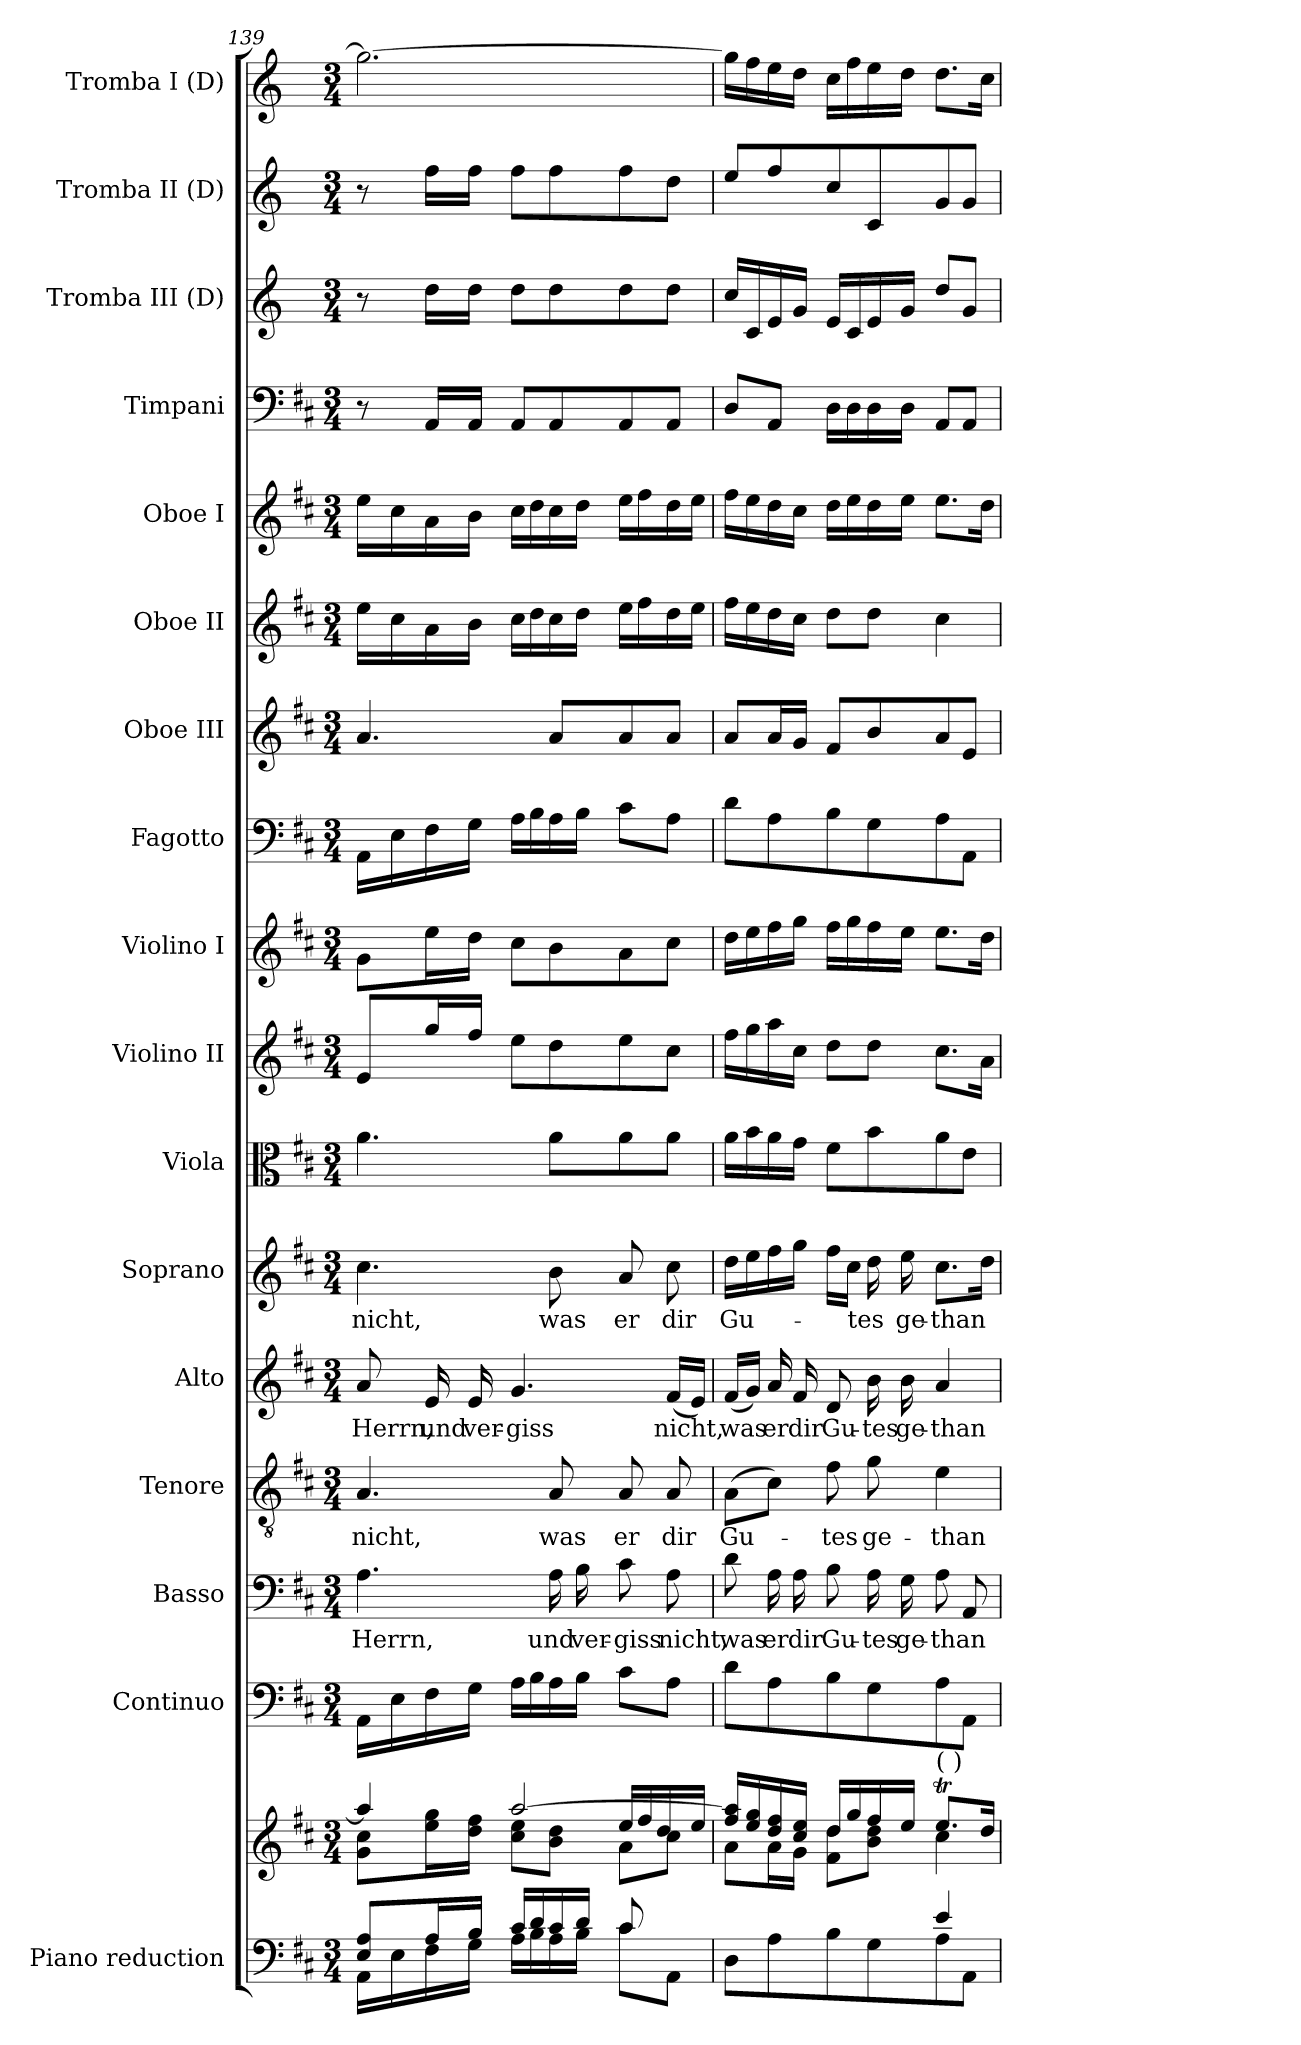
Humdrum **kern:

**kern	**kern	**kern	**kern	**text	**kern	**text	**kern	**text	**kern	**text	**kern	**kern	**kern	**kern	**kern	**kern	**kern	**kern	**kern	**kern	**kern
*part17	*part17	*part16	*part15	*part15	*part14	*part14	*part13	*part13	*part12	*part12	*part11	*part10	*part9	*part8	*part7	*part6	*part5	*part4	*part3	*part2	*part1
*staff18	*staff17	*staff16	*staff15	*staff15	*staff14	*staff14	*staff13	*staff13	*staff12	*staff12	*staff11	*staff10	*staff9	*staff8	*staff7	*staff6	*staff5	*staff4	*staff3	*staff2	*staff1
*I"Piano reduction	*	*I"Continuo	*I"Basso	*	*I"Tenore	*	*I"Alto	*	*I"Soprano	*	*I"Viola	*I"Violino II	*I"Violino I	*I"Fagotto	*I"Oboe III	*I"Oboe II	*I"Oboe I	*I"Timpani	*I"Tromba III (D)	*I"Tromba II (D)	*I"Tromba I (D)
*I'Pno	*	*	*	*	*	*	*	*	*	*	*	*	*	*	*I'Ob	*I'Ob	*I'Ob	*I'Timp	*	*	*
*clefF4	*clefG2	*clefF4	*clefF4	*	*clefGv2	*	*clefG2	*	*clefG2	*	*clefC3	*clefG2	*clefG2	*clefF4	*clefG2	*clefG2	*clefG2	*clefF4	*clefG2	*clefG2	*clefG2
*	*	*	*	*	*	*	*	*	*	*	*	*	*	*	*	*	*	*	*ITrd-1c-2	*ITrd-1c-2	*ITrd-1c-2
*k[f#c#]	*k[f#c#]	*k[f#c#]	*k[f#c#]	*	*k[f#c#]	*	*k[f#c#]	*	*k[f#c#]	*	*k[f#c#]	*k[f#c#]	*k[f#c#]	*k[f#c#]	*k[f#c#]	*k[f#c#]	*k[f#c#]	*k[f#c#]	*k[f#c#]	*k[f#c#]	*k[f#c#]
*M3/4	*M3/4	*M3/4	*M3/4	*	*M3/4	*	*M3/4	*	*M3/4	*	*M3/4	*M3/4	*M3/4	*M3/4	*M3/4	*M3/4	*M3/4	*M3/4	*M3/4	*M3/4	*M3/4
=139	=139	=139	=139	=139	=139	=139	=139	=139	=139	=139	=139	=139	=139	=139	=139	=139	=139	=139	=139	=139	=139
*^	*^	*	*	*	*	*	*	*	*	*	*	*	*	*	*	*	*	*	*	*	*
*	*	*	*^	*	*	*	*	*	*	*	*	*	*	*	*	*	*	*	*	*	*	*	*
*	*	*	*	*^	*	*	*	*	*	*	*	*	*	*	*	*	*	*	*	*	*	*	*	*
!	!	!	!	!	!	!	!	!LO:LY:b	!	!LO:LY:b	!	!LO:LY:b	!	!LO:LY:b	!	!	!	!	!	!	!	!	!	!	!
8E/ 8A/L	16AA\LL	4aa/]	8g\ 8cc#\L	2ryy	8ryy	16AA\LL	4.A\	Herrn,	4.A/	nicht,	8a/	Herrn,	4.cc#\	nicht,	4.a\	8e/L	8g\L	16AA\LL	4.a/	16ee\LL	16ee\LL	8r	8r	8r	2.aa\_
.	16E\	.	.	.	.	16E\	.	.	.	.	.	.	.	.	.	.	.	16E\	.	16cc#\	16cc#\	.	.	.	.
*	*	*	*	*v	*v	*	*	*	*	*	*	*	*	*	*	*	*	*	*	*	*	*	*	*	*
!	!	!	!	!	!	!	!	!	!	!	!LO:LY:b	!	!	!	!	!	!	!	!	!	!	!	!	!
16A/L	16F#\	.	16ee\ 16gg\L	.	16F#\	.	.	.	.	16e/	und	.	.	.	16gg/L	16ee\L	16F#\	.	16a\	16a\	16AA/LL	16ee\LL	16gg\LL	.
!	!	!	!	!	!	!	!	!	!	!	!LO:LY:b	!	!	!	!	!	!	!	!	!	!	!	!	!
16B/JJ	16G\JJ	.	16dd\ 16ff#\JJ	.	16G\JJ	.	.	.	.	16e/	ver-	.	.	.	16ff#/JJ	16dd\JJ	16G\JJ	.	16b\JJ	16b\JJ	16AA/JJ	16ee\JJ	16gg\JJ	.
!	!	!	!	!	!	!	!	!	!	!	!LO:LY:b	!	!	!	!	!	!	!	!	!	!	!	!	!
16c#/LL	16A\LL	[2aa/	8cc#\ 8ee\L	.	16A\LL	.	.	.	.	4.g/	giss	.	.	.	8ee\L	8cc#\L	16A\LL	.	16cc#\LL	16cc#\LL	8AA/L	8ee\L	8gg\L	.
16d/	16B\	.	.	.	16B\	.	.	.	.	.	.	.	.	.	.	.	16B\	.	16dd\	16dd\	.	.	.	.
!	!	!	!	!	!	!	!LO:LY:b	!	!LO:LY:b	!	!	!	!LO:LY:b	!	!	!	!	!	!	!	!	!	!	!
16c#/	16A\	.	8b\ 8dd\J	.	16A\	16A\	und	8A/	was	.	.	8b\	was	8a\L	8dd\	8b\	16A\	8a/L	16cc#\	16cc#\	8AA/	8ee\	8gg\	.
!	!	!	!	!	!	!	!LO:LY:b	!	!	!	!	!	!	!	!	!	!	!	!	!	!	!	!	!
16d/JJ	16B\JJ	.	.	.	16B\JJ	16B\	ver-	.	.	.	.	.	.	.	.	.	16B\JJ	.	16dd\JJ	16dd\JJ	.	.	.	.
!	!	!	!	!	!	!	!LO:LY:b	!	!LO:LY:b	!	!	!	!LO:LY:b	!	!	!	!	!	!	!	!	!	!	!
8c#/L	8c#\L	.	8a\L	16ee/LL	8c#\L	8c#\	giss	8A/	er	.	.	8a/	er	8a\	8ee\	8a\	8c#\L	8a/	16ee\LL	16ee\LL	8AA/	8ee\	8gg\	.
.	.	.	.	16ff#/	.	.	.	.	.	.	.	.	.	.	.	.	.	.	16ff#\	16ff#\	.	.	.	.
*	*	*	*	*^	*	*	*	*	*	*	*	*	*	*	*	*	*	*	*	*	*	*	*	*
!	!	!	!	!	!	!	!	!LO:LY:b	!	!LO:LY:b	!	!LO:LY:b	!	!LO:LY:b	!	!	!	!	!	!	!	!	!	!	!
8ryy	8AA\J	.	8cc#\J	16dd/	8a\J	8A\J	8A\	nicht,	8A/	dir	(16f#/LL	nicht,	8cc#\	dir	8a\J	8cc#\J	8cc#\J	8A\J	8a/J	16dd\	16dd\	8AA/J	8ee\J	8ee\J	.
.	.	.	.	16ee/JJ	.	.	.	.	.	.	16e/JJ)	.	.	.	.	.	.	.	.	16ee\JJ	16ee\JJ	.	.	.	.
*	*	*	*	*v	*v	*	*	*	*	*	*	*	*	*	*	*	*	*	*	*	*	*	*	*	*
=140	=140	=140	=140	=140	=140	=140	=140	=140	=140	=140	=140	=140	=140	=140	=140	=140	=140	=140	=140	=140	=140	=140	=140	=140
!	!	!	!	!	!	!	!LO:LY:b	!	!LO:LY:b	!	!LO:LY:b	!	!LO:LY:b	!	!	!	!	!	!	!	!	!	!	!
*	*	*	*v	*v	*	*	*	*	*	*	*	*	*	*	*	*	*	*	*	*	*	*	*	*
2ryy	8D\L	16ff#/ 16aa/]LL	8a\L	8d\L	8d\	was	(8A\L	Gu-	(16f#/LL	was	16dd\LL	Gu-	16a\LL	16ff#\LL	16dd\LL	8d\L	8a/L	16ff#\LL	16ff#\LL	8D/L	16dd/LL	8ff#/L	16aa\LL]
.	.	16ee/ 16gg/	.	.	.	.	.	.	16g/JJ)	.	16ee\	.	16b\	16gg\	16ee\	.	.	16ee\	16ee\	.	16d/	.	16gg\
!	!	!	!	!	!	!LO:LY:b	!	!	!	!LO:LY:b	!	!	!	!	!	!	!	!	!	!	!	!	!
.	8A\	16dd/ 16ff#/	16a\L	8A\	16A\	er	8c#\J)	.	16a/	er	16ff#\	.	16a\	16aa\	16ff#\	8A\	16a/L	16dd\	16dd\	8AA/J	16f#/	8gg/	16ff#\
!	!	!	!	!	!	!LO:LY:b	!	!	!	!LO:LY:b	!	!	!	!	!	!	!	!	!	!	!	!	!
.	.	16cc#/ 16ee/JJ	16g\JJ	.	16A\	dir	.	.	16f#/	dir	16gg\JJ	.	16g\JJ	16cc#\JJ	16gg\JJ	.	16g/JJ	16cc#\JJ	16cc#\JJ	.	16a/JJ	.	16ee\JJ
!	!	!	!	!	!	!LO:LY:b	!	!LO:LY:b	!	!LO:LY:b	!	!	!	!	!	!	!	!	!	!	!	!	!
.	8B\	16dd/LL	8f#\ 8dd\L	8B\	8B\	Gu-	8f#\	tes	8d/	Gu-	16ff#\LL	.	8f#\L	8dd\L	16ff#\LL	8B\	8f#/L	8dd\L	16dd\LL	16D\LL	16f#/LL	8dd/	16dd\LL
.	.	16gg/	.	.	.	.	.	.	.	.	16cc#\JJ	.	.	.	16gg\	.	.	.	16ee\	16D\	16d/	.	16gg\
!	!	!	!	!	!	!LO:LY:b	!	!LO:LY:b	!	!LO:LY:b	!	!LO:LY:b	!	!	!	!	!	!	!	!	!	!	!
.	8G\	16ff#/	8b\ 8dd\J	8G\	16A\	tes	8g\	ge-	16b\	tes	16dd\	tes	8b\	8dd\J	16ff#\	8G\	8b/	8dd\J	16dd\	16D\	16f#/	8d/	16ff#\
!	!	!	!	!	!	!LO:LY:b	!	!	!	!LO:LY:b	!	!LO:LY:b	!	!	!	!	!	!	!	!	!	!	!
.	.	16ee/JJ	.	.	16G\	ge-	.	.	16b\	ge-	16ee\	ge-	.	.	16ee\JJ	.	.	.	16ee\JJ	16D\JJ	16a/JJ	.	16ee\JJ
!	!	!LO:TX:a:t=(     )	!	!	!	!	!	!	!	!	!	!	!	!	!	!	!	!	!	!	!	!	!
!	!	!	!	!	!	!LO:LY:b	!	!LO:LY:b	!	!LO:LY:b	!	!LO:LY:b	!	!	!	!	!	!	!	!	!	!	!
4e/	8A\	8.eeT/L	4cc#\	8A\	8A\	than	4e\	than	4a/	than	8.cc#\L	than	8a\	8.cc#\L	8.ee\L	8A\	8a/	4cc#\	8.ee\L	8AA/L	8ee/L	8a/	8.ee\L
.	8AA\J	.	.	8AA\J	8AA/	.	.	.	.	.	.	.	8e\J	.	.	8AA\J	8e/J	.	.	8AA/J	8a/J	8a/J	.
.	.	16dd/Jk	.	.	.	.	.	.	.	.	16dd\Jk	.	.	16a\Jk	16dd\Jk	.	.	.	16dd\Jk	.	.	.	16dd\Jk
*v	*v	*	*	*	*	*	*	*	*	*	*	*	*	*	*	*	*	*	*	*	*	*	*
*	*v	*v	*	*	*	*	*	*	*	*	*	*	*	*	*	*	*	*	*	*	*	*
=	=	=	=	=	=	=	=	=	=	=	=	=	=	=	=	=	=	=	=	=	=
*-	*-	*-	*-	*-	*-	*-	*-	*-	*-	*-	*-	*-	*-	*-	*-	*-	*-	*-	*-	*-	*-
